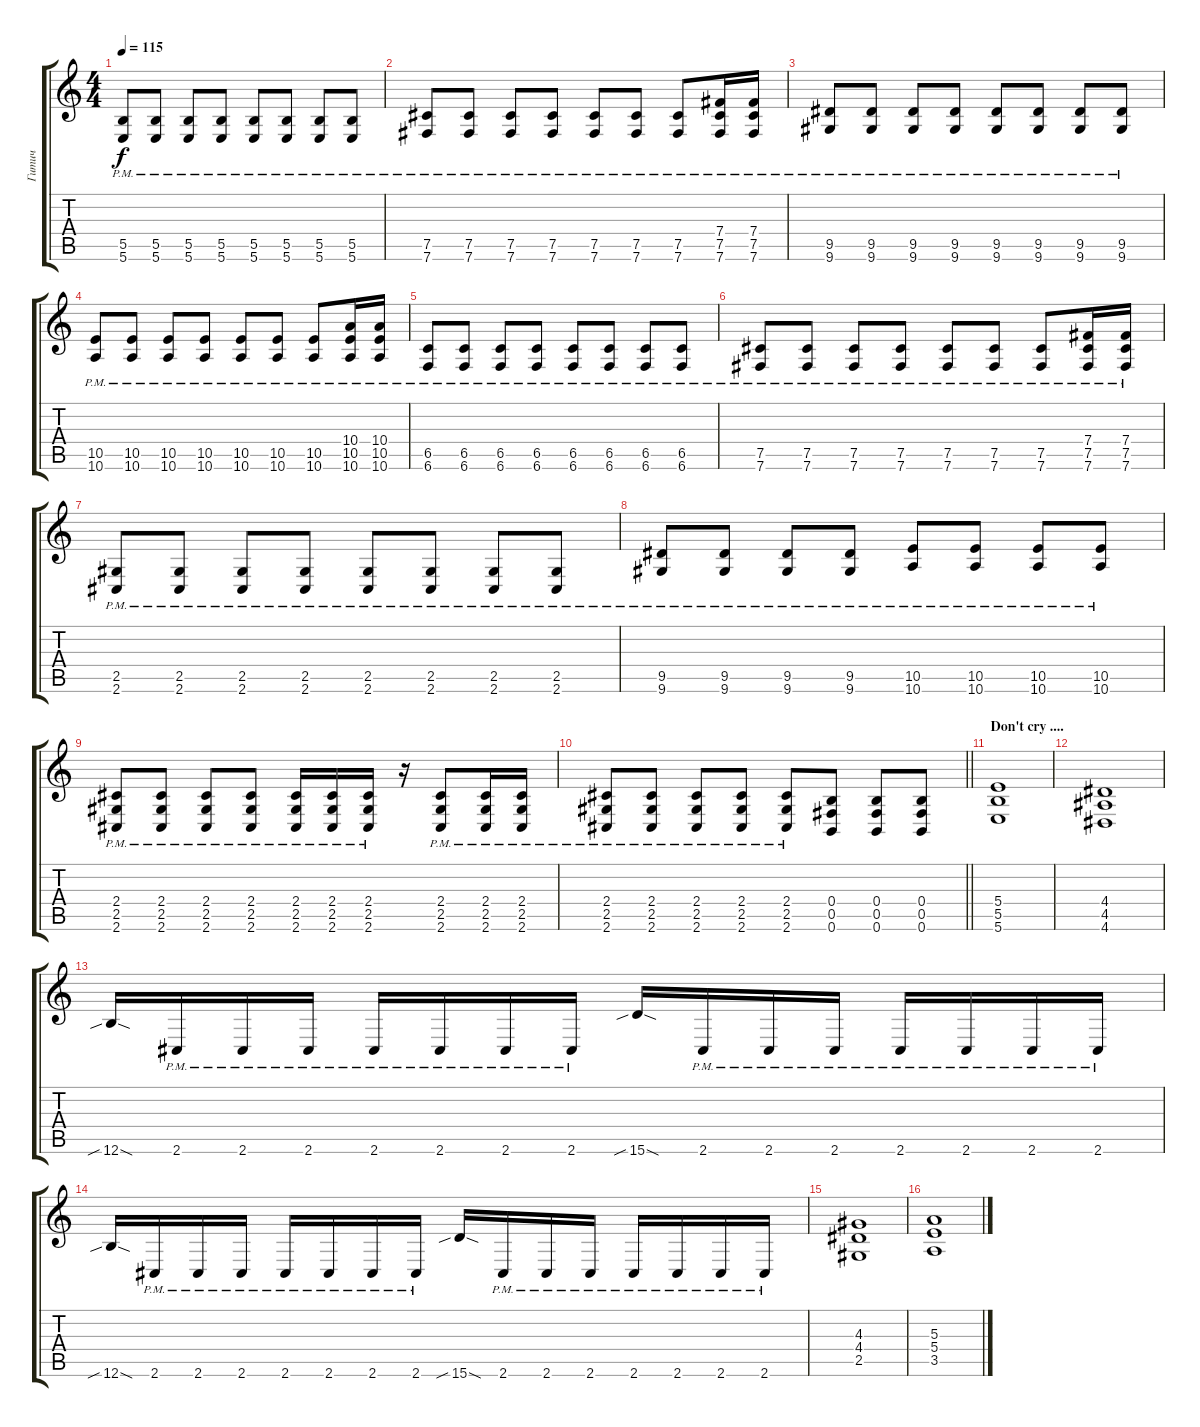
\track ("Гитич" "Гитич") {instrument overdrivenguitar}
\staff {score tabs}
\tuning (Db4 Ab3 E3 B2 Gb2 B1) {hide}
\ts (4 4)
\tempo 115
\clef g2
\ks c
(5.5{pm} 5.6{pm}).8{dy f} (5.5{pm} 5.6{pm}).8 (5.5{pm} 5.6{pm}).8 (5.5{pm} 5.6{pm}).8 (5.5{pm} 5.6{pm}).8 (5.5{pm} 5.6{pm}).8 (5.5{pm} 5.6{pm}).8 (5.5{pm} 5.6{pm}).8 |
(7.5{pm} 7.6{pm}).8 (7.5{pm} 7.6{pm}).8 (7.5{pm} 7.6{pm}).8 (7.5{pm} 7.6{pm}).8 (7.5{pm} 7.6{pm}).8 (7.5{pm} 7.6{pm}).8 (7.5{pm} 7.6{pm}).8 (7.4{pm} 7.5{pm} 7.6{pm}).16 (7.4{pm} 7.5{pm} 7.6{pm}).16 |
(9.5{pm} 9.6{pm}).8 (9.5{pm} 9.6{pm}).8 (9.5{pm} 9.6{pm}).8 (9.5{pm} 9.6{pm}).8 (9.5{pm} 9.6{pm}).8 (9.5{pm} 9.6{pm}).8 (9.5{pm} 9.6{pm}).8 (9.5{pm} 9.6{pm}).8 |
(10.5{pm} 10.6{pm}).8 (10.5{pm} 10.6{pm}).8 (10.5{pm} 10.6{pm}).8 (10.5{pm} 10.6{pm}).8 (10.5{pm} 10.6{pm}).8 (10.5{pm} 10.6{pm}).8 (10.5{pm} 10.6{pm}).8 (10.4{pm} 10.5{pm} 10.6{pm}).16 (10.4{pm} 10.5{pm} 10.6{pm}).16 |
(6.5{pm} 6.6{pm}).8 (6.5{pm} 6.6{pm}).8 (6.5{pm} 6.6{pm}).8 (6.5{pm} 6.6{pm}).8 (6.5{pm} 6.6{pm}).8 (6.5{pm} 6.6{pm}).8 (6.5{pm} 6.6{pm}).8 (6.5{pm} 6.6{pm}).8 |
(7.5{pm} 7.6{pm}).8 (7.5{pm} 7.6{pm}).8 (7.5{pm} 7.6{pm}).8 (7.5{pm} 7.6{pm}).8 (7.5{pm} 7.6{pm}).8 (7.5{pm} 7.6{pm}).8 (7.5{pm} 7.6{pm}).8 (7.4{pm} 7.5{pm} 7.6{pm}).16 (7.4{pm} 7.5{pm} 7.6{pm}).16 |
(2.5{pm} 2.6{pm}).8 (2.5{pm} 2.6{pm}).8 (2.5{pm} 2.6{pm}).8 (2.5{pm} 2.6{pm}).8 (2.5{pm} 2.6{pm}).8 (2.5{pm} 2.6{pm}).8 (2.5{pm} 2.6{pm}).8 (2.5{pm} 2.6{pm}).8 |
(9.5{pm} 9.6{pm}).8 (9.5{pm} 9.6{pm}).8 (9.5{pm} 9.6{pm}).8 (9.5{pm} 9.6{pm}).8 (10.5{pm} 10.6{pm}).8 (10.5{pm} 10.6{pm}).8 (10.5{pm} 10.6{pm}).8 (10.5{pm} 10.6{pm}).8 |
(2.4{pm} 2.5{pm} 2.6{pm}).8 (2.4{pm} 2.5{pm} 2.6{pm}).8 (2.4{pm} 2.5{pm} 2.6{pm}).8 (2.4{pm} 2.5{pm} 2.6{pm}).8 (2.4{pm} 2.5{pm} 2.6{pm}).16 (2.4{pm} 2.5{pm} 2.6{pm}).16 (2.4{pm} 2.5{pm} 2.6{pm}).16 r.16 (2.4{pm} 2.5{pm} 2.6{pm}).8 (2.4{pm} 2.5{pm} 2.6{pm}).16 (2.4{pm} 2.5{pm} 2.6{pm}).16 |
\barLineRight lightlight
(2.4{pm} 2.5{pm} 2.6{pm}).8 (2.4{pm} 2.5{pm} 2.6{pm}).8 (2.4{pm} 2.5{pm} 2.6{pm}).8 (2.4{pm} 2.5{pm} 2.6{pm}).8 (2.4{pm} 2.5{pm} 2.6{pm}).8 (0.4 0.5 0.6).8 (0.4 0.5 0.6).8 (0.4 0.5 0.6).8 |
\section ("" "Don't cry ....")
(5.4 5.5 5.6).1 |
(4.4 4.5 4.6).1 |
12.6{sib sod}.16 2.6{pm}.16 2.6{pm}.16 2.6{pm}.16 2.6{pm}.16 2.6{pm}.16 2.6{pm}.16 2.6{pm}.16 15.6{sib sod}.16 2.6{pm}.16 2.6{pm}.16 2.6{pm}.16 2.6{pm}.16 2.6{pm}.16 2.6{pm}.16 2.6{pm}.16 |
12.6{sib sod}.16 2.6{pm}.16 2.6{pm}.16 2.6{pm}.16 2.6{pm}.16 2.6{pm}.16 2.6{pm}.16 2.6{pm}.16 15.6{sib sod}.16 2.6{pm}.16 2.6{pm}.16 2.6{pm}.16 2.6{pm}.16 2.6{pm}.16 2.6{pm}.16 2.6{pm}.16 |
(4.3 4.4 2.5).1 |
(5.3 5.4 3.5).1
